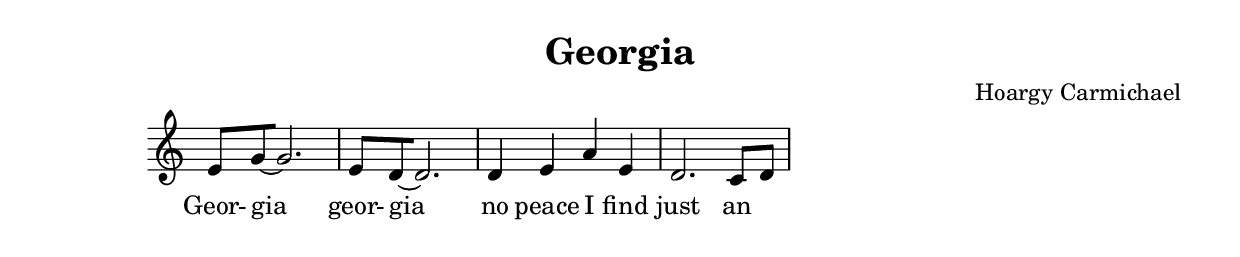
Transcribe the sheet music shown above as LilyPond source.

#(ly:set-option 'midi-extension "mid")
\version "2.12.3"
\include "english.ly"
\header{ 
title = "Georgia"
composer = "Hoargy Carmichael"
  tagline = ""  % removed 
}
%{
 Title:Georgia
Author:Hoargy Carmichael

     Georgia Georgia
     No peace I find

  +         2  
| GP - -  - | GR - - - | - G D G | R - - SR |
  Geor-gia geor-gia no peace I find      just an   

 
  
  
 
 %}
  
melody = {
\once \override Staff.TimeSignature #'stencil = ##f
\clef treble
\key c \major
\autoBeamOn  
\cadenzaOn
\bar "|" e'8[ g'8~ g'2.] \bar "|" e'8[ d'8~~~ d'2.] \bar "|" d'4 e'4 a'4 e'4 \bar "|" d'2. c'8[ d'8] \bar "|"  \break        

}

text = \lyricmode {
  Geor- gia geor- gia no peace I find just an
}

\score{

<<
  \new Voice = "one" {
    \melody
  }
  \new Lyrics \lyricsto "one" \text
>>
\layout {
  \context {
       \Score
    \remove "Bar_number_engraver"
  } 
  }
\midi { 
  \context {
    \Score
    tempoWholesPerMinute = #(ly:make-moment 200 4)
   }
 }
}
